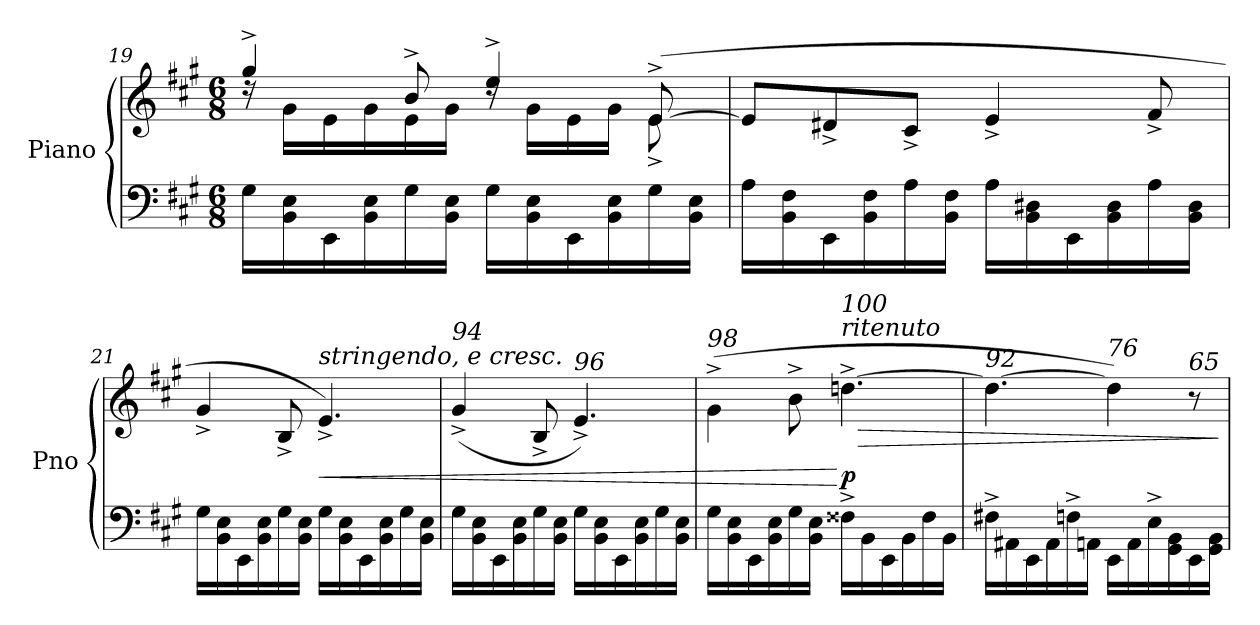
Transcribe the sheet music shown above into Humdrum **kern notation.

**kern	**kern	**dynam
*part1	*part1	*part1
*staff2	*staff1	*staff1/2
*I"Piano	*	*
*I'Pno	*	*
*clefF4	*clefG2	*
*k[f#c#g#]	*k[f#c#g#]	*
*M6/8	*M6/8	*
=19	=19	=19
*	*^	*
16G#\LL	4gg#^/	16rdd	.
16BB\ 16E\	.	16g#\LL	.
16EE\	.	16e\	.
16BB\ 16E\	.	16g#\	.
16G#\	8b^/	16e\	.
16BB\ 16E\JJ	.	16g#\JJ	.
16G#\LL	4ee^/	16rdd	.
16BB\ 16E\	.	16g#\LL	.
16EE\	.	16e\	.
16BB\ 16E\	.	16g#\JJ	.
16G#\	([8e^/	8e^\	.
16BB\ 16E\JJ	.	.	.
*	*v	*v	*
!!LO:LB:g=z
=20	=20	=20
16A\LL	8e/L]	.
16BB\ 16F#\	.	.
16EE\	8d#X^/	.
16BB\ 16F#\	.	.
16A\	8c#^/J	.
16BB\ 16F#\JJ	.	.
16A\LL	4e^/	.
16BB\ 16D#X\	.	.
16EE\	.	.
16BB\ 16D#\	.	.
16A\	8f#^/	.
16BB\ 16D#\JJ	.	.
=21	=21	=21
16G#\LL	4g#^/	.
16BB\ 16E\	.	.
16EE\	.	.
16BB\ 16E\	.	.
16G#\	8B^/	.
16BB\ 16E\JJ	.	.
!	!LO:TX:a:i:t=stringendo, e cresc.	!
!	!	!LO:HP:b
16G#\LL	4.e^/)	<
16BB\ 16E\	.	.
16EE\	.	.
16BB\ 16E\	.	.
16G#\	.	.
16BB\ 16E\JJ	.	.
=22	=22	=22
!	!LO:TX:a:i:t=94	!
16G#\LL	(>4g#^/	.
16BB\ 16E\	.	.
16EE\	.	.
16BB\ 16E\	.	.
16G#\	8B^/	.
16BB\ 16E\JJ	.	.
!	!LO:TX:a:i:t=96	!
16G#\LL	4.e^/)	.
16BB\ 16E\	.	.
16EE\	.	.
16BB\ 16E\	.	.
16G#\	.	.
16BB\ 16E\JJ	.	.
!!LO:LB:g=z
=23	=23	=23
!	!LO:TX:a:i:t=98	!
16G#\LL	(4g#^\	.
16BB\ 16E\	.	.
16EE\	.	.
16BB\ 16E\	.	.
16G#\	8b^\	.
16BB\ 16E\JJ	.	.
!	!LO:TX:a:i:t=ritenuto	!
!	!LO:TX:a:i:t=100	!
!	!	!LO:HP:n=1:b
!	!	!LO:DY:n=1:b
16F##X^\LL	[4.ddn^\	[ > p
16BB\	.	.
16EE\	.	.
16BB\	.	.
16F##\	.	.
16BB\JJ	.	.
=24	=24	=24
!	!LO:TX:a:i:t=92	!
16F#X^\LL	4.dd\_	.
16AA#X\	.	.
16EE\	.	.
16AA#\	.	.
16Fn^\	.	.
16AAn\JJ	.	.
!	!LO:TX:a:i:t=76	!
16EE\LL	4dd\])	.
16AA\	.	.
16E^\	.	.
16GG#\ 16BB\	.	.
!	!LO:TX:a:i:t=65	!
16EE\	8r	.
16GG#\ 16BB\JJ	.	.
.	.	]
=	=	=
*-	*-	*-
